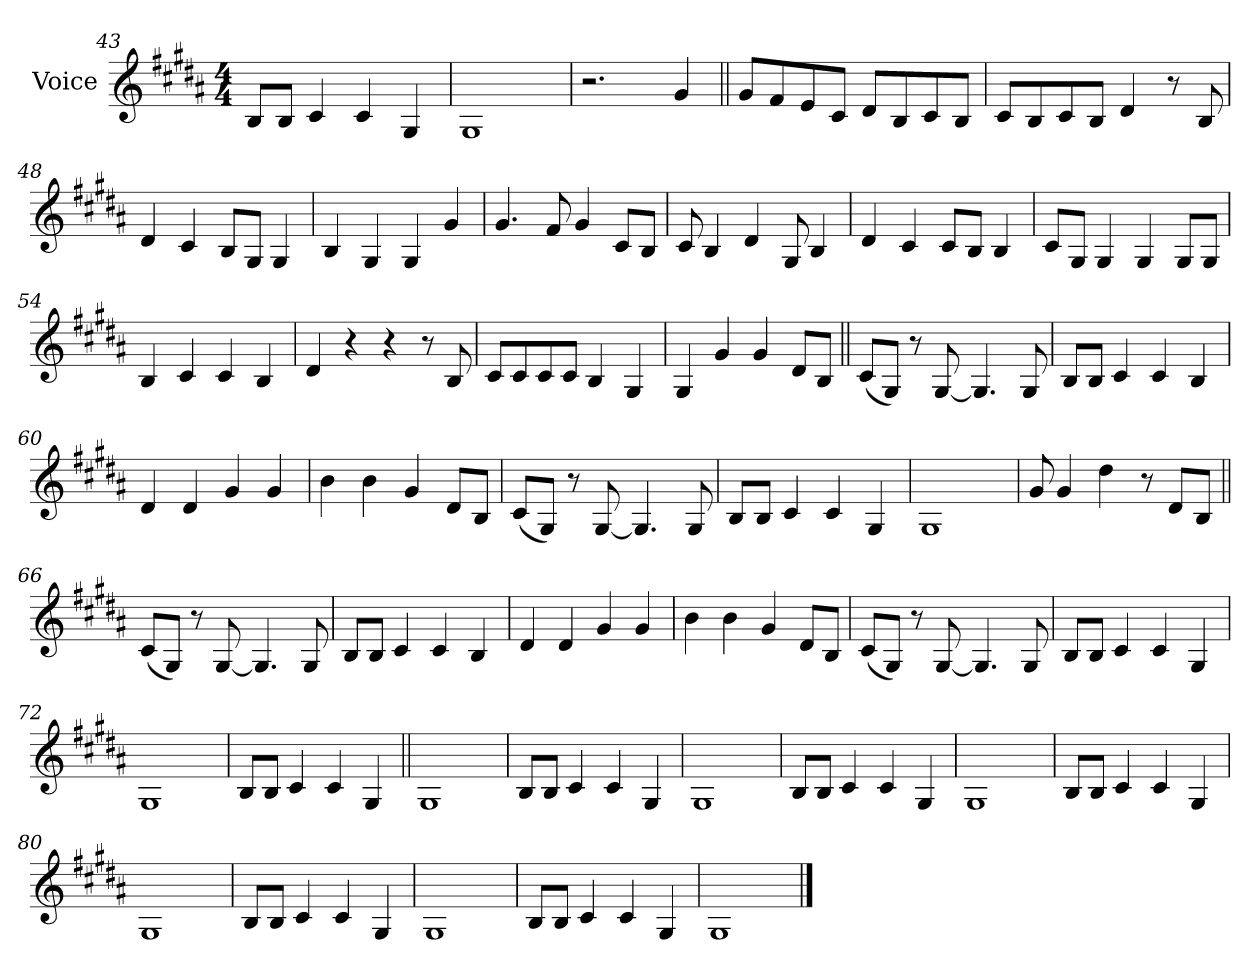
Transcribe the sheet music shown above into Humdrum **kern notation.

**kern
*part1
*staff1
*I"Voice
*I'Vc.
*clefG2
*k[f#c#g#d#a#]
*M4/4
=43
8BL
8BJ
4c#
4c#
4G#
=44
1G#
=45
2.r
4g#
=46||
8g#L
8f#
8e
8c#J
8d#L
8B
8c#
8BJ
=47
8c#L
8B
8c#
8BJ
4d#
8r
8B
=48
4d#
4c#
8BL
8G#J
4G#
=49
4B
4G#
4G#
4g#!
=50
4.g#!
8f#!
4g#!
8c#!L
8B!J
=51
8c#!
4B!
4d#!
8G#!
4B!
=52
4d#!
4c#!
8c#!L
8B!J
4B!
=53
8c#!L
8G#!J
4G#!
4G#!
8G#L
8G#J
=54
4B
4c#
4c#
4B
=55
4d#
4r
4r
8r
8B
=56
8c#L
8c#
8c#
8c#J
4B
4G#
=57
4G#
4g#!
4g#!
8d#L
8BJ
=58||
(<8c#L
8G#J)
8r
[8G#
4.G#]
8G#
=59
8BL
8BJ
4c#
4c#
4B
=60
4d#
4d#
4g#
4g#
=61
4b
4b
4g#
8d#L
8BJ
=62
(<8c#L
8G#J)
8r
[8G#
4.G#]
8G#
=63
8BL
8BJ
4c#
4c#
4G#
=64
1G#
=65
8g#!
4g#!
4dd#!
8r
8d#L
8BJ
=66||
(<8c#L
8G#J)
8r
[8G#
4.G#]
8G#
=67
8BL
8BJ
4c#
4c#
4B
=68
4d#
4d#
4g#
4g#
=69
4b
4b
4g#
8d#L
8BJ
=70
(<8c#L
8G#J)
8r
[8G#
4.G#]
8G#
=71
8BL
8BJ
4c#
4c#
4G#
=72
1G#
=73
8BL
8BJ
4c#
4c#
4G#
=74||
1G#
=75
8BL
8BJ
4c#
4c#
4G#
=76
1G#
=77
8BL
8BJ
4c#
4c#
4G#
=78
1G#
=79
8BL
8BJ
4c#
4c#
4G#
=80
1G#
=81
8BL
8BJ
4c#
4c#
4G#
=82
1G#
=83
8BL
8BJ
4c#
4c#
4G#
=84
1G#
==
*-
